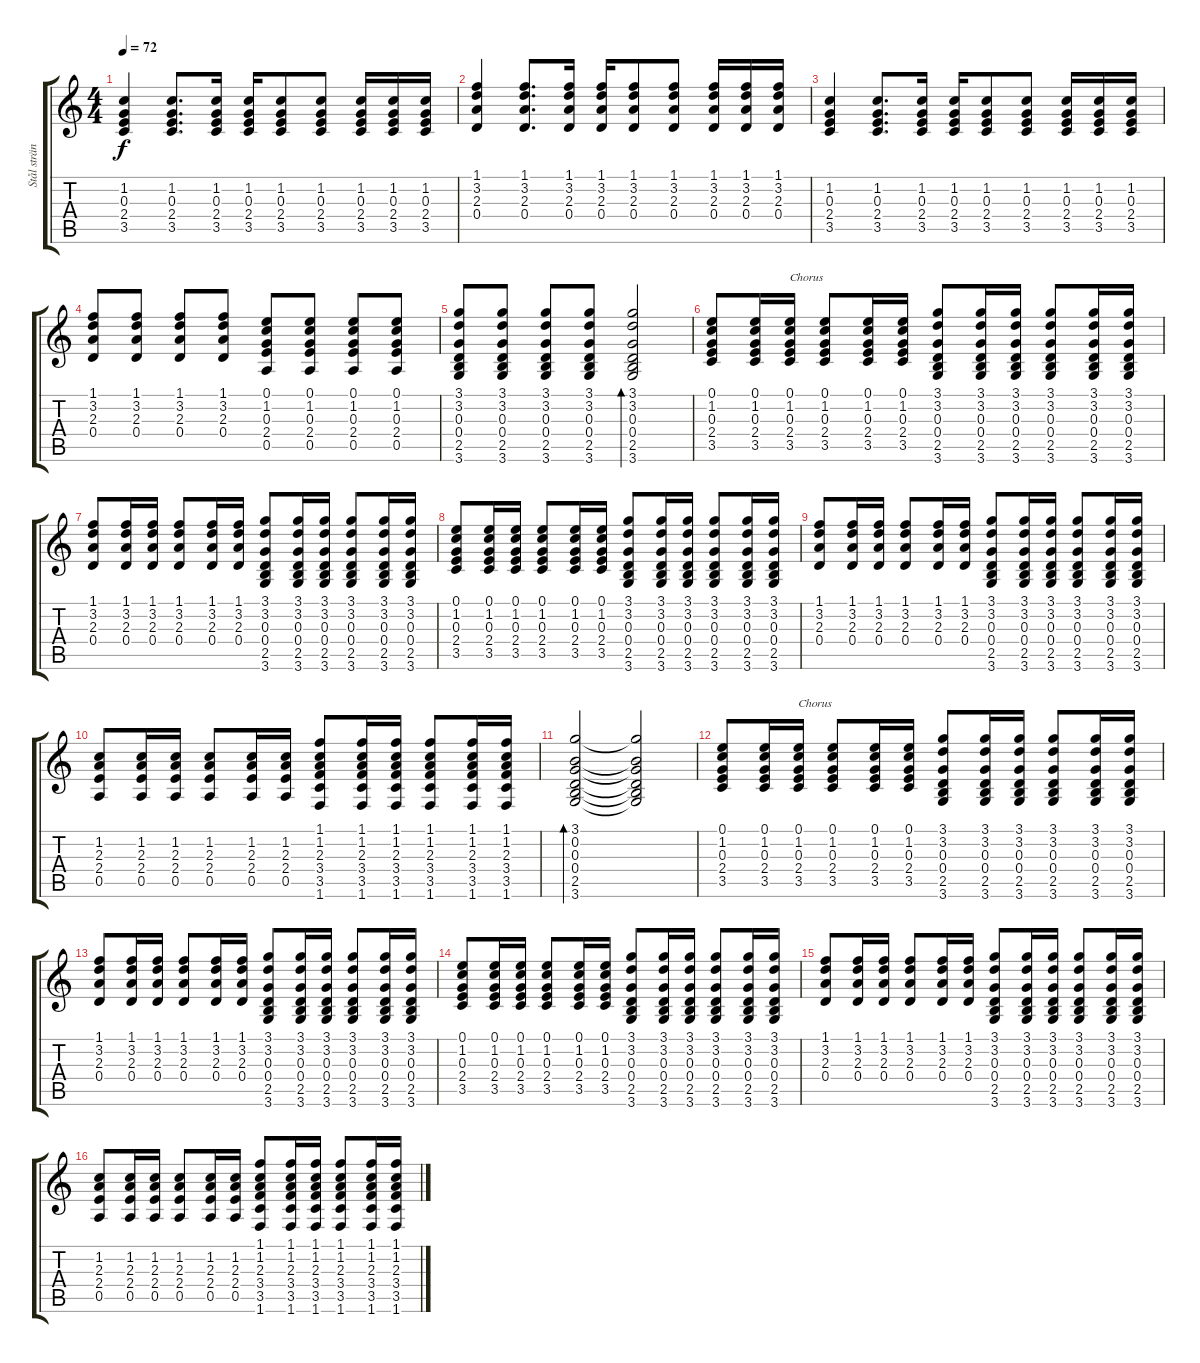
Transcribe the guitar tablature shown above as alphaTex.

\track ("Stål strängad akustisk" "Stål strän") {instrument acousticguitarsteel}
\staff {score tabs}
\tuning (E4 B3 G3 D3 A2 E2) {hide}
\ts (4 4)
\tempo 72
\clef g2
\ks c
(1.2 0.3 2.4 3.5).4{dy f} (1.2 0.3 2.4 3.5).8{d} (1.2 0.3 2.4 3.5).16 (1.2 0.3 2.4 3.5).16 (1.2 0.3 2.4 3.5).8 (1.2 0.3 2.4 3.5).8 (1.2 0.3 2.4 3.5).16 (1.2 0.3 2.4 3.5).16 (1.2 0.3 2.4 3.5).16 |
(1.1 3.2 2.3 0.4).4 (1.1 3.2 2.3 0.4).8{d} (1.1 3.2 2.3 0.4).16 (1.1 3.2 2.3 0.4).16 (1.1 3.2 2.3 0.4).8 (1.1 3.2 2.3 0.4).8 (1.1 3.2 2.3 0.4).16 (1.1 3.2 2.3 0.4).16 (1.1 3.2 2.3 0.4).16 |
(1.2 0.3 2.4 3.5).4 (1.2 0.3 2.4 3.5).8{d} (1.2 0.3 2.4 3.5).16 (1.2 0.3 2.4 3.5).16 (1.2 0.3 2.4 3.5).8 (1.2 0.3 2.4 3.5).8 (1.2 0.3 2.4 3.5).16 (1.2 0.3 2.4 3.5).16 (1.2 0.3 2.4 3.5).16 |
(1.1 3.2 2.3 0.4).8 (1.1 3.2 2.3 0.4).8 (1.1 3.2 2.3 0.4).8 (1.1 3.2 2.3 0.4).8 (0.1 1.2 0.3 2.4 0.5).8 (0.1 1.2 0.3 2.4 0.5).8 (0.1 1.2 0.3 2.4 0.5).8 (0.1 1.2 0.3 2.4 0.5).8 |
(3.1 3.2 0.3 0.4 2.5 3.6).8 (3.1 3.2 0.3 0.4 2.5 3.6).8 (3.1 3.2 0.3 0.4 2.5 3.6).8 (3.1 3.2 0.3 0.4 2.5 3.6).8 (3.1 3.2 0.3 0.4 2.5 3.6).2{bd 120} |
(0.1 1.2 0.3 2.4 3.5).8 (0.1 1.2 0.3 2.4 3.5).16 (0.1 1.2 0.3 2.4 3.5).16{txt "Chorus"} (0.1 1.2 0.3 2.4 3.5).8 (0.1 1.2 0.3 2.4 3.5).16 (0.1 1.2 0.3 2.4 3.5).16 (3.1 3.2 0.3 0.4 2.5 3.6).8 (3.1 3.2 0.3 0.4 2.5 3.6).16 (3.1 3.2 0.3 0.4 2.5 3.6).16 (3.1 3.2 0.3 0.4 2.5 3.6).8 (3.1 3.2 0.3 0.4 2.5 3.6).16 (3.1 3.2 0.3 0.4 2.5 3.6).16 |
(1.1 3.2 2.3 0.4).8 (1.1 3.2 2.3 0.4).16 (1.1 3.2 2.3 0.4).16 (1.1 3.2 2.3 0.4).8 (1.1 3.2 2.3 0.4).16 (1.1 3.2 2.3 0.4).16 (3.1 3.2 0.3 0.4 2.5 3.6).8 (3.1 3.2 0.3 0.4 2.5 3.6).16 (3.1 3.2 0.3 0.4 2.5 3.6).16 (3.1 3.2 0.3 0.4 2.5 3.6).8 (3.1 3.2 0.3 0.4 2.5 3.6).16 (3.1 3.2 0.3 0.4 2.5 3.6).16 |
(0.1 1.2 0.3 2.4 3.5).8 (0.1 1.2 0.3 2.4 3.5).16 (0.1 1.2 0.3 2.4 3.5).16 (0.1 1.2 0.3 2.4 3.5).8 (0.1 1.2 0.3 2.4 3.5).16 (0.1 1.2 0.3 2.4 3.5).16 (3.1 3.2 0.3 0.4 2.5 3.6).8 (3.1 3.2 0.3 0.4 2.5 3.6).16 (3.1 3.2 0.3 0.4 2.5 3.6).16 (3.1 3.2 0.3 0.4 2.5 3.6).8 (3.1 3.2 0.3 0.4 2.5 3.6).16 (3.1 3.2 0.3 0.4 2.5 3.6).16 |
(1.1 3.2 2.3 0.4).8 (1.1 3.2 2.3 0.4).16 (1.1 3.2 2.3 0.4).16 (1.1 3.2 2.3 0.4).8 (1.1 3.2 2.3 0.4).16 (1.1 3.2 2.3 0.4).16 (3.1 3.2 0.3 0.4 2.5 3.6).8 (3.1 3.2 0.3 0.4 2.5 3.6).16 (3.1 3.2 0.3 0.4 2.5 3.6).16 (3.1 3.2 0.3 0.4 2.5 3.6).8 (3.1 3.2 0.3 0.4 2.5 3.6).16 (3.1 3.2 0.3 0.4 2.5 3.6).16 |
(1.2 2.3 2.4 0.5).8 (1.2 2.3 2.4 0.5).16 (1.2 2.3 2.4 0.5).16 (1.2 2.3 2.4 0.5).8 (1.2 2.3 2.4 0.5).16 (1.2 2.3 2.4 0.5).16 (1.1 1.2 2.3 3.4 3.5 1.6).8 (1.1 1.2 2.3 3.4 3.5 1.6).16 (1.1 1.2 2.3 3.4 3.5 1.6).16 (1.1 1.2 2.3 3.4 3.5 1.6).8 (1.1 1.2 2.3 3.4 3.5 1.6).16 (1.1 1.2 2.3 3.4 3.5 1.6).16 |
(3.1 0.2 0.3 0.4 2.5 3.6).2{bd 120} (3.1{t} 0.2{t} 0.3{t} 0.4{t} 2.5{t} 3.6{t}).2 |
(0.1 1.2 0.3 2.4 3.5).8 (0.1 1.2 0.3 2.4 3.5).16 (0.1 1.2 0.3 2.4 3.5).16{txt "Chorus"} (0.1 1.2 0.3 2.4 3.5).8 (0.1 1.2 0.3 2.4 3.5).16 (0.1 1.2 0.3 2.4 3.5).16 (3.1 3.2 0.3 0.4 2.5 3.6).8 (3.1 3.2 0.3 0.4 2.5 3.6).16 (3.1 3.2 0.3 0.4 2.5 3.6).16 (3.1 3.2 0.3 0.4 2.5 3.6).8 (3.1 3.2 0.3 0.4 2.5 3.6).16 (3.1 3.2 0.3 0.4 2.5 3.6).16 |
(1.1 3.2 2.3 0.4).8 (1.1 3.2 2.3 0.4).16 (1.1 3.2 2.3 0.4).16 (1.1 3.2 2.3 0.4).8 (1.1 3.2 2.3 0.4).16 (1.1 3.2 2.3 0.4).16 (3.1 3.2 0.3 0.4 2.5 3.6).8 (3.1 3.2 0.3 0.4 2.5 3.6).16 (3.1 3.2 0.3 0.4 2.5 3.6).16 (3.1 3.2 0.3 0.4 2.5 3.6).8 (3.1 3.2 0.3 0.4 2.5 3.6).16 (3.1 3.2 0.3 0.4 2.5 3.6).16 |
(0.1 1.2 0.3 2.4 3.5).8 (0.1 1.2 0.3 2.4 3.5).16 (0.1 1.2 0.3 2.4 3.5).16 (0.1 1.2 0.3 2.4 3.5).8 (0.1 1.2 0.3 2.4 3.5).16 (0.1 1.2 0.3 2.4 3.5).16 (3.1 3.2 0.3 0.4 2.5 3.6).8 (3.1 3.2 0.3 0.4 2.5 3.6).16 (3.1 3.2 0.3 0.4 2.5 3.6).16 (3.1 3.2 0.3 0.4 2.5 3.6).8 (3.1 3.2 0.3 0.4 2.5 3.6).16 (3.1 3.2 0.3 0.4 2.5 3.6).16 |
(1.1 3.2 2.3 0.4).8 (1.1 3.2 2.3 0.4).16 (1.1 3.2 2.3 0.4).16 (1.1 3.2 2.3 0.4).8 (1.1 3.2 2.3 0.4).16 (1.1 3.2 2.3 0.4).16 (3.1 3.2 0.3 0.4 2.5 3.6).8 (3.1 3.2 0.3 0.4 2.5 3.6).16 (3.1 3.2 0.3 0.4 2.5 3.6).16 (3.1 3.2 0.3 0.4 2.5 3.6).8 (3.1 3.2 0.3 0.4 2.5 3.6).16 (3.1 3.2 0.3 0.4 2.5 3.6).16 |
(1.2 2.3 2.4 0.5).8 (1.2 2.3 2.4 0.5).16 (1.2 2.3 2.4 0.5).16 (1.2 2.3 2.4 0.5).8 (1.2 2.3 2.4 0.5).16 (1.2 2.3 2.4 0.5).16 (1.1 1.2 2.3 3.4 3.5 1.6).8 (1.1 1.2 2.3 3.4 3.5 1.6).16 (1.1 1.2 2.3 3.4 3.5 1.6).16 (1.1 1.2 2.3 3.4 3.5 1.6).8 (1.1 1.2 2.3 3.4 3.5 1.6).16 (1.1 1.2 2.3 3.4 3.5 1.6).16
